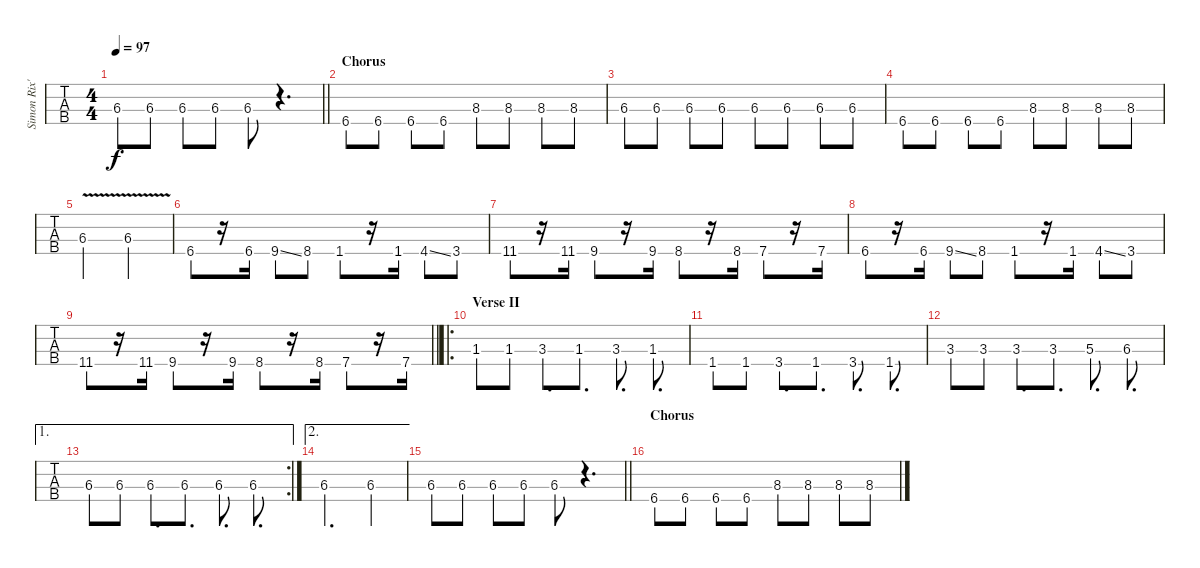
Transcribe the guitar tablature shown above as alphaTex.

\track ("Simon Rix's bass" "Simon Rix'") {instrument electricbasspick}
\staff {tabs}
\tuning (G2 D2 A1 E1) {hide}
\ts (4 4)
\tempo 97
\clef f4
\barLineRight lightlight
\ks c
6.3.8{dy f} 6.3.8 6.3.8 6.3.8 6.3.8 r.4{d} |
\section ("" "Chorus")
6.4.8 6.4.8 6.4.8 6.4.8 8.3.8 8.3.8 8.3.8 8.3.8 |
6.3.8 6.3.8 6.3.8 6.3.8 6.3.8 6.3.8 6.3.8 6.3.8 |
6.4.8 6.4.8 6.4.8 6.4.8 8.3.8 8.3.8 8.3.8 8.3.8 |
6.3{v}.2 6.3{v}.2 |
6.4.8 r.16 6.4.16 9.4{ss}.8 8.4.8 1.4.8 r.16 1.4.16 4.4{ss}.8 3.4.8 |
11.4.8 r.16 11.4.16 9.4.8 r.16 9.4.16 8.4.8 r.16 8.4.16 7.4.8 r.16 7.4.16 |
6.4.8 r.16 6.4.16 9.4{ss}.8 8.4.8 1.4.8 r.16 1.4.16 4.4{ss}.8 3.4.8 |
\barLineRight lightlight
11.4.8 r.16 11.4.16 9.4.8 r.16 9.4.16 8.4.8 r.16 8.4.16 7.4.8 r.16 7.4.16 |
\ro
\section ("" "Verse II")
1.3.8 1.3.8 3.3.8{d} 1.3.8{d} 3.3.8{d} 1.3.8{d} |
1.4.8 1.4.8 3.4.8{d} 1.4.8{d} 3.4.8{d} 1.4.8{d} |
3.3.8 3.3.8 3.3.8{d} 3.3.8{d} 5.3.8{d} 6.3.8{d} |
\ae 1
\rc 2
6.3.8 6.3.8 6.3.8{d} 6.3.8{d} 6.3.8{d} 6.3.8{d} |
\ae 2
6.3.2{d} 6.3.4 |
\barLineRight lightlight
6.3.8 6.3.8 6.3.8 6.3.8 6.3.8 r.4{d} |
\section ("" "Chorus")
6.4.8 6.4.8 6.4.8 6.4.8 8.3.8 8.3.8 8.3.8 8.3.8
